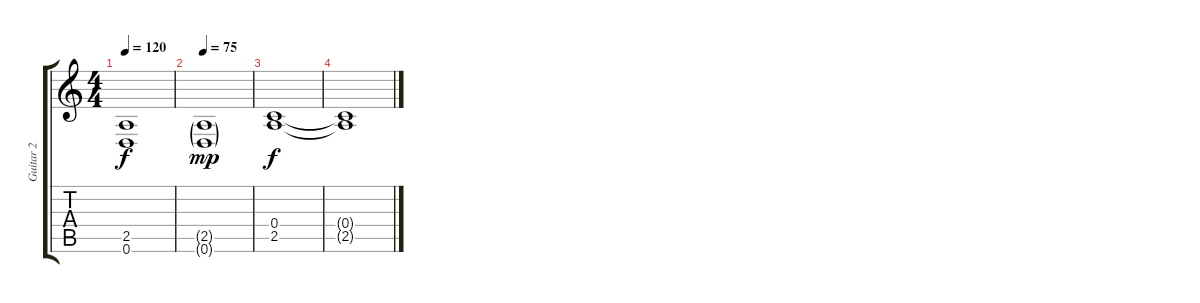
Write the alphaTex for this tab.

\track ("Guitar 2" "Guitar 2") {instrument acousticguitarnylon}
\staff {score tabs}
\tuning (D4 A3 F3 C3 G2 D2) {hide}
\ts (4 4)
\tempo 120
\clef g2
\ks c
(2.5 0.6).1{dy f} |
\tempo 75
(2.5{g} 0.6{g}).1{dy mp} |
(0.4 2.5).1{dy f} |
(0.4{t} 2.5{t}).1
